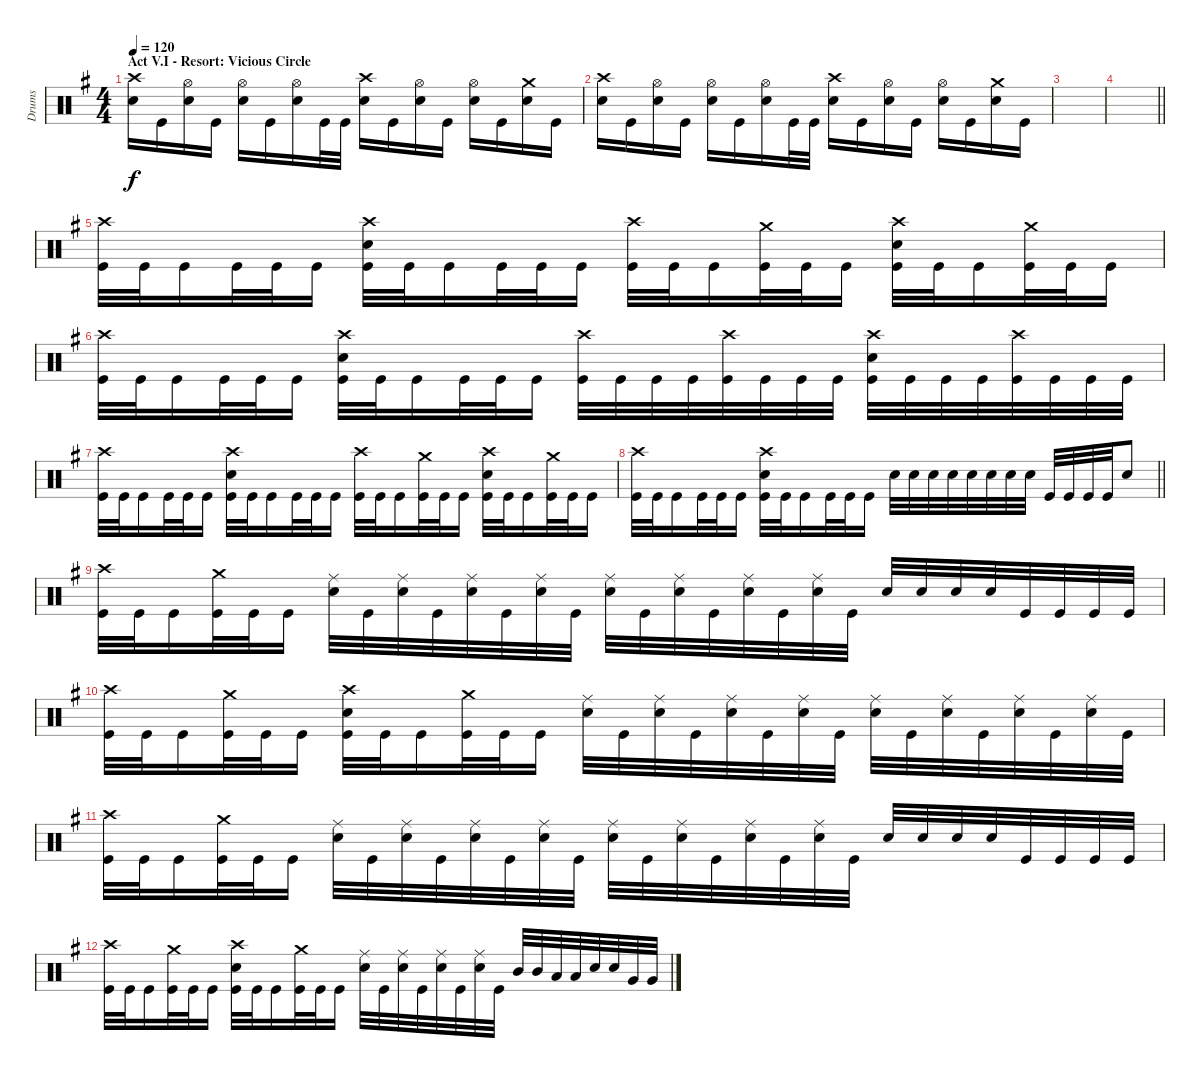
\track ("Drums" "Drums") {instrument percussion}
\staff
\articulation defaults
\ts (4 4)
\section ("" "Act V.I - Resort: Vicious Circle")
\tempo 120
\clef neutral
\ks eminor
("Crash high (hit)" "Electric Snare (hit)").16{dy f} "Kick (hit)".16 ("Hi-Hat (open)" "Electric Snare (hit)").16 "Kick (hit)".16 ("Hi-Hat (open)" "Electric Snare (hit)").16 "Kick (hit)".16 ("Hi-Hat (open)" "Electric Snare (hit)").16 "Kick (hit)".32 "Kick (hit)".32 ("Crash high (hit)" "Electric Snare (hit)").16 "Kick (hit)".16 ("Hi-Hat (open)" "Electric Snare (hit)").16 "Kick (hit)".16 ("Hi-Hat (open)" "Electric Snare (hit)").16 "Kick (hit)".16 ("Crash medium (hit)" "Electric Snare (hit)").16 "Kick (hit)".16 |
("Crash high (hit)" "Electric Snare (hit)").16 "Kick (hit)".16 ("Hi-Hat (open)" "Electric Snare (hit)").16 "Kick (hit)".16 ("Hi-Hat (open)" "Electric Snare (hit)").16 "Kick (hit)".16 ("Hi-Hat (open)" "Electric Snare (hit)").16 "Kick (hit)".32 "Kick (hit)".32 ("Crash high (hit)" "Electric Snare (hit)").16 "Kick (hit)".16 ("Hi-Hat (open)" "Electric Snare (hit)").16 "Kick (hit)".16 ("Hi-Hat (open)" "Electric Snare (hit)").16 "Kick (hit)".16 ("Crash medium (hit)" "Electric Snare (hit)").16 "Kick (hit)".16 |
|
\barLineRight lightlight
|
("Crash high (hit)" "Kick (hit)").32 "Kick (hit)".32 "Kick (hit)".16 "Kick (hit)".32 "Kick (hit)".32 "Kick (hit)".16 ("Crash high (hit)" "Electric Snare (hit)" "Kick (hit)").32 "Kick (hit)".32 "Kick (hit)".16 "Kick (hit)".32 "Kick (hit)".32 "Kick (hit)".16 ("Crash high (hit)" "Kick (hit)").32 "Kick (hit)".32 "Kick (hit)".16 ("Crash medium (hit)" "Kick (hit)").32 "Kick (hit)".32 "Kick (hit)".16 ("Crash high (hit)" "Electric Snare (hit)" "Kick (hit)").32 "Kick (hit)".32 "Kick (hit)".16 ("Crash medium (hit)" "Kick (hit)").32 "Kick (hit)".32 "Kick (hit)".16 |
("Crash high (hit)" "Kick (hit)").32 "Kick (hit)".32 "Kick (hit)".16 "Kick (hit)".32 "Kick (hit)".32 "Kick (hit)".16 ("Crash high (hit)" "Electric Snare (hit)" "Kick (hit)").32 "Kick (hit)".32 "Kick (hit)".16 "Kick (hit)".32 "Kick (hit)".32 "Kick (hit)".16 ("Crash high (hit)" "Kick (hit)").32 "Kick (hit)".32 "Kick (hit)".32 "Kick (hit)".32 ("Crash high (hit)" "Kick (hit)").32 "Kick (hit)".32 "Kick (hit)".32 "Kick (hit)".32 ("Crash high (hit)" "Electric Snare (hit)" "Kick (hit)").32 "Kick (hit)".32 "Kick (hit)".32 "Kick (hit)".32 ("Crash high (hit)" "Kick (hit)").32 "Kick (hit)".32 "Kick (hit)".32 "Kick (hit)".32 |
("Crash high (hit)" "Kick (hit)").32 "Kick (hit)".32 "Kick (hit)".16 "Kick (hit)".32 "Kick (hit)".32 "Kick (hit)".16 ("Crash high (hit)" "Electric Snare (hit)" "Kick (hit)").32 "Kick (hit)".32 "Kick (hit)".16 "Kick (hit)".32 "Kick (hit)".32 "Kick (hit)".16 ("Crash high (hit)" "Kick (hit)").32 "Kick (hit)".32 "Kick (hit)".16 ("Crash medium (hit)" "Kick (hit)").32 "Kick (hit)".32 "Kick (hit)".16 ("Crash high (hit)" "Electric Snare (hit)" "Kick (hit)").32 "Kick (hit)".32 "Kick (hit)".16 ("Crash medium (hit)" "Kick (hit)").32 "Kick (hit)".32 "Kick (hit)".16 |
\barLineRight lightlight
("Crash high (hit)" "Kick (hit)").32 "Kick (hit)".32 "Kick (hit)".16 "Kick (hit)".32 "Kick (hit)".32 "Kick (hit)".16 ("Crash high (hit)" "Electric Snare (hit)" "Kick (hit)").32 "Kick (hit)".32 "Kick (hit)".16 "Kick (hit)".32 "Kick (hit)".32 "Kick (hit)".16 "Electric Snare (hit)".32 "Electric Snare (hit)".32 "Electric Snare (hit)".32 "Electric Snare (hit)".32 "Electric Snare (hit)".32 "Electric Snare (hit)".32 "Electric Snare (hit)".32 "Electric Snare (hit)".32 "Kick (hit)".32 "Kick (hit)".32 "Kick (hit)".32 "Kick (hit)".32 "Electric Snare (hit)".8 |
("Crash high (hit)" "Kick (hit)").32 "Kick (hit)".32 "Kick (hit)".16 ("Crash medium (hit)" "Kick (hit)").32 "Kick (hit)".32 "Kick (hit)".16 ("Ride (middle)" "Electric Snare (hit)").32 "Kick (hit)".32 ("Ride (middle)" "Electric Snare (hit)").32 "Kick (hit)".32 ("Ride (middle)" "Electric Snare (hit)").32 "Kick (hit)".32 ("Ride (middle)" "Electric Snare (hit)").32 "Kick (hit)".32 ("Ride (middle)" "Electric Snare (hit)").32 "Kick (hit)".32 ("Ride (middle)" "Electric Snare (hit)").32 "Kick (hit)".32 ("Ride (middle)" "Electric Snare (hit)").32 "Kick (hit)".32 ("Ride (middle)" "Electric Snare (hit)").32 "Kick (hit)".32 "Electric Snare (hit)".32 "Electric Snare (hit)".32 "Electric Snare (hit)".32 "Electric Snare (hit)".32 "Kick (hit)".32 "Kick (hit)".32 "Kick (hit)".32 "Kick (hit)".32 |
("Crash high (hit)" "Kick (hit)").32 "Kick (hit)".32 "Kick (hit)".16 ("Crash medium (hit)" "Kick (hit)").32 "Kick (hit)".32 "Kick (hit)".16 ("Crash high (hit)" "Electric Snare (hit)" "Kick (hit)").32 "Kick (hit)".32 "Kick (hit)".16 ("Crash medium (hit)" "Kick (hit)").32 "Kick (hit)".32 "Kick (hit)".16 ("Ride (middle)" "Electric Snare (hit)").32 "Kick (hit)".32 ("Ride (middle)" "Electric Snare (hit)").32 "Kick (hit)".32 ("Ride (middle)" "Electric Snare (hit)").32 "Kick (hit)".32 ("Ride (middle)" "Electric Snare (hit)").32 "Kick (hit)".32 ("Ride (middle)" "Electric Snare (hit)").32 "Kick (hit)".32 ("Ride (middle)" "Electric Snare (hit)").32 "Kick (hit)".32 ("Ride (middle)" "Electric Snare (hit)").32 "Kick (hit)".32 ("Ride (middle)" "Electric Snare (hit)").32 "Kick (hit)".32 |
("Crash high (hit)" "Kick (hit)").32 "Kick (hit)".32 "Kick (hit)".16 ("Crash medium (hit)" "Kick (hit)").32 "Kick (hit)".32 "Kick (hit)".16 ("Ride (middle)" "Electric Snare (hit)").32 "Kick (hit)".32 ("Ride (middle)" "Electric Snare (hit)").32 "Kick (hit)".32 ("Ride (middle)" "Electric Snare (hit)").32 "Kick (hit)".32 ("Ride (middle)" "Electric Snare (hit)").32 "Kick (hit)".32 ("Ride (middle)" "Electric Snare (hit)").32 "Kick (hit)".32 ("Ride (middle)" "Electric Snare (hit)").32 "Kick (hit)".32 ("Ride (middle)" "Electric Snare (hit)").32 "Kick (hit)".32 ("Ride (middle)" "Electric Snare (hit)").32 "Kick (hit)".32 "Electric Snare (hit)".32 "Electric Snare (hit)".32 "Electric Snare (hit)".32 "Electric Snare (hit)".32 "Kick (hit)".32 "Kick (hit)".32 "Kick (hit)".32 "Kick (hit)".32 |
("Crash high (hit)" "Kick (hit)").32 "Kick (hit)".32 "Kick (hit)".16 ("Crash medium (hit)" "Kick (hit)").32 "Kick (hit)".32 "Kick (hit)".16 ("Crash high (hit)" "Electric Snare (hit)" "Kick (hit)").32 "Kick (hit)".32 "Kick (hit)".16 ("Crash medium (hit)" "Kick (hit)").32 "Kick (hit)".32 "Kick (hit)".16 ("Ride (middle)" "Electric Snare (hit)").32 "Kick (hit)".32 ("Ride (middle)" "Electric Snare (hit)").32 "Kick (hit)".32 ("Ride (middle)" "Electric Snare (hit)").32 "Kick (hit)".32 ("Ride (middle)" "Electric Snare (hit)").32 "Kick (hit)".32 "Mid Tom (hit)".32 "Mid Tom (hit)".32 "Low Tom (hit)".32 "Low Tom (hit)".32 "Electric Snare (hit)".32 "Electric Snare (hit)".32 "Very Low Tom (hit)".32 "Very Low Tom (hit)".32
